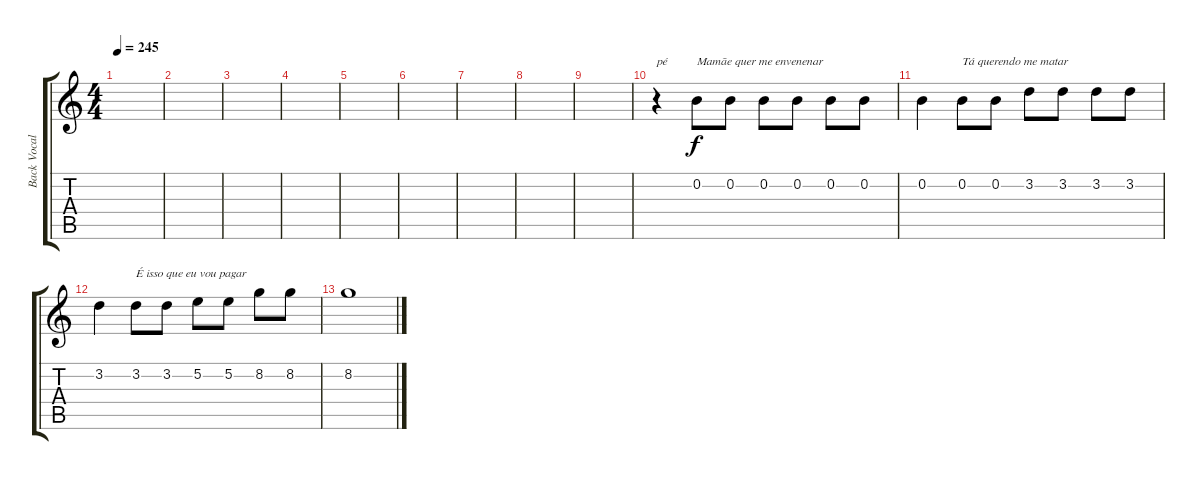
\track ("Back Vocal" "Back Vocal") {instrument lead2sawtooth}
\staff {score tabs}
\tuning (E5 B4 G4 D4 A3 E3) {hide}
\ts (4 4)
\tempo 245
\clef g2
\ks c
|
|
|
|
|
|
|
|
|
r.4{txt "pé"} 0.2.8{txt "Mamãe quer me envenenar"} 0.2.8 0.2.8 0.2.8 0.2.8 0.2.8 |
0.2.4 0.2.8{txt "Tá querendo me matar "} 0.2.8 3.2.8 3.2.8 3.2.8 3.2.8 |
3.2.4 3.2.8{txt "É isso que eu vou pagar"} 3.2.8 5.2.8 5.2.8 8.2.8 8.2.8 |
8.2.1
